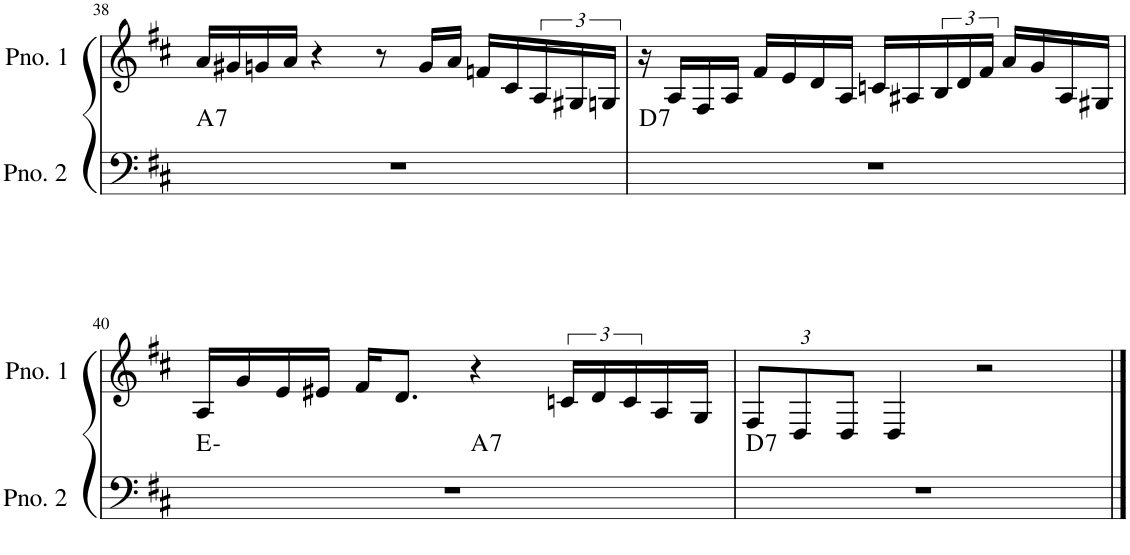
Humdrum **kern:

**kern	**harte	**kern
*part2	*part2	*part1
*staff2	*	*staff1
*I"ピアノ 2	*	*I"ピアノ 1
!!LO:PB:g=z
*clefF4	*	*clefG2
*k[f#c#]	*	*k[f#c#]
*M4/4	*	*M4/4
=38	=38	=38
!	!LO:H:kt=7	!
1r	A:7	16a/LL
.	.	16g#X/
.	.	16gn/
.	.	16a/JJ
.	.	4r
.	.	8r
.	.	16g/LL
.	.	16a/JJ
.	.	16fn/LL
.	.	16c#/
.	.	24A/
.	.	24G#X/
.	.	24Gn/JJ
=39	=39	=39
!	!LO:H:kt=7	!
1r	D:7	16r
.	.	16A/LL
.	.	16F#/
.	.	16A/JJ
.	.	16f#/LL
.	.	16e/
.	.	16d/
.	.	16A/JJ
.	.	16cn/LL
.	.	16A#X/
.	.	24B/
.	.	24d/
.	.	24f#/JJ
.	.	16a/LL
.	.	16g/
.	.	16A#/
.	.	16G#X/JJ
!!LO:LB:g=z
=40	=40	=40
*^	*	*
1r	2ryy	E:min	16A/LL
.	.	.	16g/
.	.	.	16e/
.	.	.	16e#X/JJ
.	.	.	16f#/KL
.	.	.	8.d/J
!	!	!LO:H:kt=7	!
.	2ryy	A:7	4r
.	.	.	24cn/LL
.	.	.	24d/
.	.	.	24c/
.	.	.	16A/
.	.	.	16G/JJ
*v	*v	*	*
=41	=41	=41
*	*	*Xbrackettup
*^	*	*
!	!	!LO:H:kt=7	!
*v	*v	*	*
1r	D:7	12F#/L
.	.	12D/
.	.	12D/J
.	.	4D/
.	.	2r
==	==	==
*-	*-	*-
